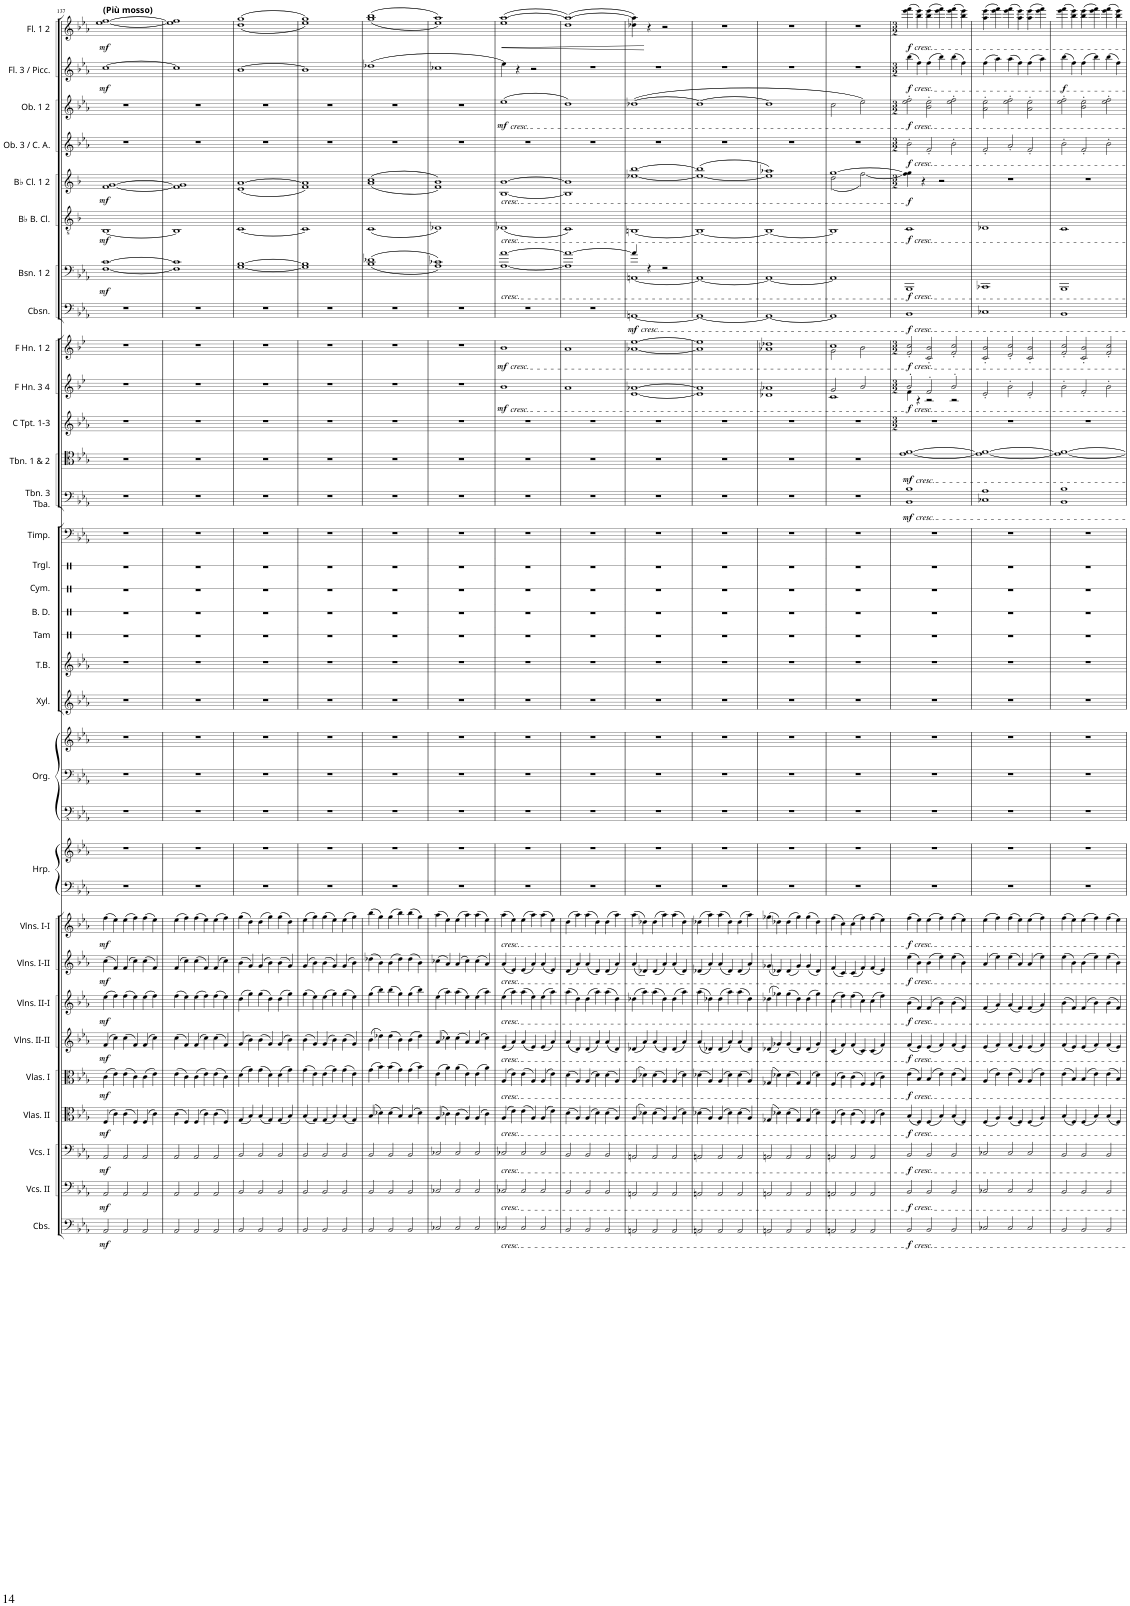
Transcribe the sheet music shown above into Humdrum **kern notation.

**kern	**dynam	**kern	**dynam	**kern	**dynam	**kern	**dynam	**kern	**dynam	**kern	**dynam	**kern	**dynam	**kern	**dynam	**kern	**dynam	**kern	**kern	**kern	**kern	**kern	**kern	**kern	**kern	**kern	**kern	**kern	**kern	**kern	**dynam	**kern	**dynam	**kern	**kern	**dynam	**kern	**dynam	**kern	**dynam	**kern	**dynam	**kern	**dynam	**kern	**dynam	**kern	**dynam	**kern	**dynam	**kern	**dynam	**kern	**dynam
*part31	*part31	*part30	*part30	*part29	*part29	*part28	*part28	*part27	*part27	*part26	*part26	*part25	*part25	*part24	*part24	*part23	*part23	*part22	*part22	*part21	*part21	*part21	*part20	*part19	*part18	*part17	*part16	*part15	*part14	*part13	*part13	*part12	*part12	*part11	*part10	*part10	*part9	*part9	*part8	*part8	*part7	*part7	*part6	*part6	*part5	*part5	*part4	*part4	*part3	*part3	*part2	*part2	*part1	*part1
*staff34	*staff34	*staff33	*staff33	*staff32	*staff32	*staff31	*staff31	*staff30	*staff30	*staff29	*staff29	*staff28	*staff28	*staff27	*staff27	*staff26	*staff26	*staff25	*staff24	*staff23	*staff22	*staff21	*staff20	*staff19	*staff18	*staff17	*staff16	*staff15	*staff14	*staff13	*staff13	*staff12	*staff12	*staff11	*staff10	*staff10	*staff9	*staff9	*staff8	*staff8	*staff7	*staff7	*staff6	*staff6	*staff5	*staff5	*staff4	*staff4	*staff3	*staff3	*staff2	*staff2	*staff1	*staff1
*I"Contrabasses	*	*I"Violoncellos (II)	*	*I"Violoncellos (I)	*	*I"Violas (II)	*	*I"Violas (I)	*	*I"2nd Violins (II)	*	*I"2nd Violins (I)	*	*I"1st Violins (II)	*	*I"1st Violins (1)	*	*I"Harp	*	*I"Organ	*	*	*I"Xylophone	*I"Tubular Bells	*I"Tam-Tam	*I"Bass Drum	*I"Cymbal	*I"Triangle	*I"Timpani	*I"Trombone 3 Tuba	*	*I"Trombone 1 &amp; 2	*	*I"C Trumpet 1-3	*I"Horn in F 3 &amp; 4	*	*I"Horn in F 1 &amp; 2	*	*I"Contrabassoon	*	*I"Bassoon 1 &amp; 2	*	*I"Bb Bass Clarinet	*	*I"Bb Clarinet 1 &amp; 2	*	*I"Oboe 3 / Cor Anglais	*	*I"Oboe 1 &amp; 2	*	*I"Flute 3 / Piccolo	*	*I"Flute 1 &amp; 2	*
*I'Cbs.	*	*I'Vcs. II	*	*I'Vcs. I	*	*I'Vlas. II	*	*I'Vlas. I	*	*	*	*	*	*	*	*	*	*I'Hrp.	*	*I'Org.	*	*	*I'Xyl.	*I'T.B.	*I'Tam	*I'B. D.	*I'Cym.	*I'Trgl.	*I'Timp.	*I'Tbn. 3 Tba.	*	*I'Tbn. 1 &amp; 2	*	*I'C Tpt. 1-3	*	*	*	*	*I'Cbsn.	*	*I'Bsn. 1 2	*	*I'Bb B. Cl.	*	*I'Bb Cl. 1 2	*	*I'Ob. 3 / C. A.	*	*I'Ob. 1 2	*	*I'Fl. 3 / Picc.	*	*I'Fl. 1 2	*
!!LO:PB:g=z
*clefF4	*	*clefF4	*	*clefF4	*	*clefC3	*	*clefC3	*	*clefG2	*	*clefG2	*	*clefG2	*	*clefG2	*	*clefF4	*clefG2	*clefFv4	*clefF4	*clefF4	*clefG2	*clefG2	*clefX	*clefX	*clefX	*clefX	*clefF4	*clefF4	*	*clefC4	*	*clefG2	*clefG2	*	*clefG2	*	*clefF4	*	*clefF4	*	*clefGv2	*	*clefG2	*	*clefG2	*	*clefG2	*	*clefG2	*	*clefG2	*
*Trd7c12	*	*	*	*	*	*	*	*	*	*	*	*	*	*	*	*	*	*	*	*	*	*	*Trd-7c-12	*	*	*	*	*	*	*	*	*	*	*	*Trd4c7	*	*Trd4c7	*	*Trd7c12	*	*	*	*Trd1c2	*	*Trd1c2	*	*	*	*	*	*	*	*	*
*k[b-e-a-]	*	*k[b-e-a-]	*	*k[b-e-a-]	*	*k[b-e-a-]	*	*k[b-e-a-]	*	*k[b-e-a-]	*	*k[b-e-a-]	*	*k[b-e-a-]	*	*k[b-e-a-]	*	*k[b-e-a-]	*k[b-e-a-]	*k[b-e-a-]	*k[b-e-a-]	*k[b-e-a-]	*k[b-e-a-]	*k[b-e-a-]	*k[]	*k[]	*k[]	*k[]	*k[b-e-a-]	*k[b-e-a-]	*	*k[b-e-a-]	*	*k[b-e-a-]	*k[b-e-]	*	*k[b-e-]	*	*k[b-e-a-]	*	*k[b-e-a-]	*	*k[b-]	*	*k[b-]	*	*k[b-e-a-]	*	*k[b-e-a-]	*	*k[b-e-a-]	*	*k[b-e-a-]	*
*M3/2	*	*M3/2	*	*M3/2	*	*M3/2	*	*M3/2	*	*M3/2	*	*M3/2	*	*M3/2	*	*M3/2	*	*M2/2	*M2/2	*M3/2	*M3/2	*M3/2	*M2/2	*M2/2	*M2/2	*M2/2	*M2/2	*M2/2	*M2/2	*M2/2	*	*M2/2	*	*M2/2	*M2/2	*	*M2/2	*	*M2/2	*	*M2/2	*	*M2/2	*	*M2/2	*	*M2/2	*	*M2/2	*	*M2/2	*	*M2/2	*
=137	=137	=137	=137	=137	=137	=137	=137	=137	=137	=137	=137	=137	=137	=137	=137	=137	=137	=137	=137	=137	=137	=137	=137	=137	=137	=137	=137	=137	=137	=137	=137	=137	=137	=137	=137	=137	=137	=137	=137	=137	=137	=137	=137	=137	=137	=137	=137	=137	=137	=137	=137	=137	=137	=137
!	!	!	!	!	!	!	!	!	!	!	!	!	!	!	!	!	!	!	!	!	!	!	!	!	!	!	!	!	!	!	!	!	!	!	!	!	!	!	!	!	!	!	!	!	!	!	!	!	!	!	!	!	!LO:TX:a:B:t=(Più mosso)	!
!	!LO:DY:b	!	!LO:DY:b	!	!LO:DY:b	!	!LO:DY:b	!	!LO:DY:b	!	!LO:DY:b	!	!LO:DY:b	!	!LO:DY:b	!	!LO:DY:b	!	!	!	!	!	!	!	!	!	!	!	!	!	!	!	!	!	!	!	!	!	!	!	!	!LO:DY:b	!	!LO:DY:b	!	!LO:DY:b	!	!	!	!	!	!LO:DY:b	!	!LO:DY:b
3AA-/	mf	3AA-/	mf	3AA-/	mf	(6F/	mf	(6c\	mf	(6f/	mf	(6ee-\	mf	(6cc\	mf	(6ff\	mf	1r	1r	1r	1r	1.r	1r	1r	1r	1r	1r	1r	1r	1r	.	1r	.	1r	1r	.	1r	.	1r	.	[1F [1c	mf	[1BB-	mf	[1f [1g	mf	1r	.	1r	.	[1cc	mf	[1ee- [1ff	mf
.	.	.	.	.	.	6c\)	.	6e-\)	.	6cc\)	.	6ff\)	.	6f/)	.	6ee-\)	.	.	.	.	.	.	.	.	.	.	.	.	.	.	.	.	.	.	.	.	.	.	.	.	.	.	.	.	.	.	.	.	.	.	.	.	.	.
3AA-/	.	3AA-/	.	3AA-/	.	(6c\	.	(6e-\	.	(6cc\	.	(6ff\	.	(6f/	.	(6ee-\	.	.	.	.	.	.	.	.	.	.	.	.	.	.	.	.	.	.	.	.	.	.	.	.	.	.	.	.	.	.	.	.	.	.	.	.	.	.
.	.	.	.	.	.	6F/)	.	6c\)	.	6f/)	.	6ee-\)	.	6cc\)	.	6ff\)	.	.	.	.	.	.	.	.	.	.	.	.	.	.	.	.	.	.	.	.	.	.	.	.	.	.	.	.	.	.	.	.	.	.	.	.	.	.
3AA-/	.	3AA-/	.	3AA-/	.	(6F/	.	(6c\	.	(6f/	.	(6ee-\	.	(6cc\	.	(6ff\	.	.	.	.	.	.	.	.	.	.	.	.	.	.	.	.	.	.	.	.	.	.	.	.	.	.	.	.	.	.	.	.	.	.	.	.	.	.
.	.	.	.	.	.	6c\)	.	6e-\)	.	6cc\)	.	6ff\)	.	6f/)	.	6ee-\)	.	.	.	.	.	.	.	.	.	.	.	.	.	.	.	.	.	.	.	.	.	.	.	.	.	.	.	.	.	.	.	.	.	.	.	.	.	.
2ryy	.	2ryy	.	2ryy	.	2ryy	.	2ryy	.	2ryy	.	2ryy	.	2ryy	.	2ryy	.	2ryy	2ryy	2ryy	2ryy	.	2ryy	2ryy	2ryy	2ryy	2ryy	2ryy	2ryy	2ryy	.	2ryy	.	2ryy	2ryy	.	2ryy	.	2ryy	.	2ryy	.	2ryy	.	2ryy	.	2ryy	.	2ryy	.	2ryy	.	2ryy	.
=138	=138	=138	=138	=138	=138	=138	=138	=138	=138	=138	=138	=138	=138	=138	=138	=138	=138	=138	=138	=138	=138	=138	=138	=138	=138	=138	=138	=138	=138	=138	=138	=138	=138	=138	=138	=138	=138	=138	=138	=138	=138	=138	=138	=138	=138	=138	=138	=138	=138	=138	=138	=138	=138	=138
3AA-/	.	3AA-/	.	3AA-/	.	(6c\	.	(6e-\	.	(6cc\	.	(6ff\	.	(6f/	.	(6ee-\	.	1r	1r	1r	1r	1.r	1r	1r	1r	1r	1r	1r	1r	1r	.	1r	.	1r	1r	.	1r	.	1r	.	1F] 1c]	.	1BB-]	.	1f] 1g]	.	1r	.	1r	.	1cc]	.	1ee-] 1ff]	.
.	.	.	.	.	.	6F/)	.	6c\)	.	6f/)	.	6ee-\)	.	6cc\)	.	6ff\)	.	.	.	.	.	.	.	.	.	.	.	.	.	.	.	.	.	.	.	.	.	.	.	.	.	.	.	.	.	.	.	.	.	.	.	.	.	.
3AA-/	.	3AA-/	.	3AA-/	.	(6F/	.	(6c\	.	(6f/	.	(6ee-\	.	(6cc\	.	(6ff\	.	.	.	.	.	.	.	.	.	.	.	.	.	.	.	.	.	.	.	.	.	.	.	.	.	.	.	.	.	.	.	.	.	.	.	.	.	.
.	.	.	.	.	.	6c\)	.	6e-\)	.	6cc\)	.	6ff\)	.	6f/)	.	6ee-\)	.	.	.	.	.	.	.	.	.	.	.	.	.	.	.	.	.	.	.	.	.	.	.	.	.	.	.	.	.	.	.	.	.	.	.	.	.	.
3AA-/	.	3AA-/	.	3AA-/	.	(6c\	.	(6e-\	.	(6cc\	.	(6ff\	.	(6f/	.	(6ee-\	.	.	.	.	.	.	.	.	.	.	.	.	.	.	.	.	.	.	.	.	.	.	.	.	.	.	.	.	.	.	.	.	.	.	.	.	.	.
.	.	.	.	.	.	6F/)	.	6c\)	.	6f/)	.	6ee-\)	.	6cc\)	.	6ff\)	.	.	.	.	.	.	.	.	.	.	.	.	.	.	.	.	.	.	.	.	.	.	.	.	.	.	.	.	.	.	.	.	.	.	.	.	.	.
2ryy	.	2ryy	.	2ryy	.	2ryy	.	2ryy	.	2ryy	.	2ryy	.	2ryy	.	2ryy	.	2ryy	2ryy	2ryy	2ryy	.	2ryy	2ryy	2ryy	2ryy	2ryy	2ryy	2ryy	2ryy	.	2ryy	.	2ryy	2ryy	.	2ryy	.	2ryy	.	2ryy	.	2ryy	.	2ryy	.	2ryy	.	2ryy	.	2ryy	.	2ryy	.
=139	=139	=139	=139	=139	=139	=139	=139	=139	=139	=139	=139	=139	=139	=139	=139	=139	=139	=139	=139	=139	=139	=139	=139	=139	=139	=139	=139	=139	=139	=139	=139	=139	=139	=139	=139	=139	=139	=139	=139	=139	=139	=139	=139	=139	=139	=139	=139	=139	=139	=139	=139	=139	=139	=139
3BB-/	.	3BB-/	.	3BB-/	.	(6G/	.	(6d\	.	(6g/	.	(6dd\	.	(6b-\	.	(6gg\	.	1r	1r	1r	1r	1.r	1r	1r	1r	1r	1r	1r	1r	1r	.	1r	.	1r	1r	.	1r	.	1r	.	[1G [1B-	.	[1C	.	(<1e [1a	.	1r	.	1r	.	[1b-	.	(<(1dd 1gg	.
.	.	.	.	.	.	6B-/)	.	6g\)	.	6b-\)	.	6gg\)	.	6g/)	.	6dd\)	.	.	.	.	.	.	.	.	.	.	.	.	.	.	.	.	.	.	.	.	.	.	.	.	.	.	.	.	.	.	.	.	.	.	.	.	.	.
3BB-/	.	3BB-/	.	3BB-/	.	(6B-/	.	(6g\	.	(6b-\	.	(6gg\	.	(6g/	.	(6dd\	.	.	.	.	.	.	.	.	.	.	.	.	.	.	.	.	.	.	.	.	.	.	.	.	.	.	.	.	.	.	.	.	.	.	.	.	.	.
.	.	.	.	.	.	6G/)	.	6d\)	.	6g/)	.	6dd\)	.	6b-\)	.	6gg\)	.	.	.	.	.	.	.	.	.	.	.	.	.	.	.	.	.	.	.	.	.	.	.	.	.	.	.	.	.	.	.	.	.	.	.	.	.	.
3BB-/	.	3BB-/	.	3BB-/	.	(6G/	.	(6d\	.	(6g/	.	(6dd\	.	(6b-\	.	(6gg\	.	.	.	.	.	.	.	.	.	.	.	.	.	.	.	.	.	.	.	.	.	.	.	.	.	.	.	.	.	.	.	.	.	.	.	.	.	.
.	.	.	.	.	.	6B-/)	.	6g\)	.	6b-\)	.	6gg\)	.	6g/)	.	6dd\)	.	.	.	.	.	.	.	.	.	.	.	.	.	.	.	.	.	.	.	.	.	.	.	.	.	.	.	.	.	.	.	.	.	.	.	.	.	.
2ryy	.	2ryy	.	2ryy	.	2ryy	.	2ryy	.	2ryy	.	2ryy	.	2ryy	.	2ryy	.	2ryy	2ryy	2ryy	2ryy	.	2ryy	2ryy	2ryy	2ryy	2ryy	2ryy	2ryy	2ryy	.	2ryy	.	2ryy	2ryy	.	2ryy	.	2ryy	.	2ryy	.	2ryy	.	2ryy	.	2ryy	.	2ryy	.	2ryy	.	2ryy	.
=140	=140	=140	=140	=140	=140	=140	=140	=140	=140	=140	=140	=140	=140	=140	=140	=140	=140	=140	=140	=140	=140	=140	=140	=140	=140	=140	=140	=140	=140	=140	=140	=140	=140	=140	=140	=140	=140	=140	=140	=140	=140	=140	=140	=140	=140	=140	=140	=140	=140	=140	=140	=140	=140	=140
3BB-/	.	3BB-/	.	3BB-/	.	(6B-/	.	(6g\	.	(6b-\	.	(6gg\	.	(6g/	.	(6ee-\	.	1r	1r	1r	1r	1.r	1r	1r	1r	1r	1r	1r	1r	1r	.	1r	.	1r	1r	.	1r	.	1r	.	1G] 1B-]	.	1C]	.	1f 1a])	.	1r	.	1r	.	1b-]	.	1ee- 1gg))	.
.	.	.	.	.	.	6G/)	.	6e-\)	.	6g/)	.	6ee-\)	.	6b-\)	.	6gg\)	.	.	.	.	.	.	.	.	.	.	.	.	.	.	.	.	.	.	.	.	.	.	.	.	.	.	.	.	.	.	.	.	.	.	.	.	.	.
3BB-/	.	3BB-/	.	3BB-/	.	(6G/	.	(6e-\	.	(6g/	.	(6ee-\	.	(6b-\	.	(6gg\	.	.	.	.	.	.	.	.	.	.	.	.	.	.	.	.	.	.	.	.	.	.	.	.	.	.	.	.	.	.	.	.	.	.	.	.	.	.
.	.	.	.	.	.	6B-/)	.	6g\)	.	6b-\)	.	6gg\)	.	6g/)	.	6ee-\)	.	.	.	.	.	.	.	.	.	.	.	.	.	.	.	.	.	.	.	.	.	.	.	.	.	.	.	.	.	.	.	.	.	.	.	.	.	.
3BB-/	.	3BB-/	.	3BB-/	.	(6B-/	.	(6g\	.	(6b-\	.	(6gg\	.	(6g/	.	(6ee-\	.	.	.	.	.	.	.	.	.	.	.	.	.	.	.	.	.	.	.	.	.	.	.	.	.	.	.	.	.	.	.	.	.	.	.	.	.	.
.	.	.	.	.	.	6G/)	.	6e-\)	.	6g/)	.	6ee-\)	.	6b-\)	.	6gg\)	.	.	.	.	.	.	.	.	.	.	.	.	.	.	.	.	.	.	.	.	.	.	.	.	.	.	.	.	.	.	.	.	.	.	.	.	.	.
2ryy	.	2ryy	.	2ryy	.	2ryy	.	2ryy	.	2ryy	.	2ryy	.	2ryy	.	2ryy	.	2ryy	2ryy	2ryy	2ryy	.	2ryy	2ryy	2ryy	2ryy	2ryy	2ryy	2ryy	2ryy	.	2ryy	.	2ryy	2ryy	.	2ryy	.	2ryy	.	2ryy	.	2ryy	.	2ryy	.	2ryy	.	2ryy	.	2ryy	.	2ryy	.
=141	=141	=141	=141	=141	=141	=141	=141	=141	=141	=141	=141	=141	=141	=141	=141	=141	=141	=141	=141	=141	=141	=141	=141	=141	=141	=141	=141	=141	=141	=141	=141	=141	=141	=141	=141	=141	=141	=141	=141	=141	=141	=141	=141	=141	=141	=141	=141	=141	=141	=141	=141	=141	=141	=141
3BB-/	.	3BB-/	.	3BB-/	.	(6B-/	.	(6g\	.	(6b-\	.	(6gg\	.	(6dd-X\	.	(6bb-\	.	1r	1r	1r	1r	1.r	1r	1r	1r	1r	1r	1r	1r	1r	.	1r	.	1r	1r	.	1r	.	1r	.	(<(1B- 1d-X	.	(1C	.	(<(>1a 1cc	.	1r	.	1r	.	(1dd-X	.	(<(1gg 1bb-	.
.	.	.	.	.	.	6d-X\)	.	6b-\)	.	6dd-X\)	.	6bb-\)	.	6b-\)	.	6gg\)	.	.	.	.	.	.	.	.	.	.	.	.	.	.	.	.	.	.	.	.	.	.	.	.	.	.	.	.	.	.	.	.	.	.	.	.	.	.
3BB-/	.	3BB-/	.	3BB-/	.	(6d-\	.	(6b-\	.	(6dd-\	.	(6bb-\	.	(6b-\	.	(6gg\	.	.	.	.	.	.	.	.	.	.	.	.	.	.	.	.	.	.	.	.	.	.	.	.	.	.	.	.	.	.	.	.	.	.	.	.	.	.
.	.	.	.	.	.	6B-/)	.	6g\)	.	6b-\)	.	6gg\)	.	6dd-\)	.	6bb-\)	.	.	.	.	.	.	.	.	.	.	.	.	.	.	.	.	.	.	.	.	.	.	.	.	.	.	.	.	.	.	.	.	.	.	.	.	.	.
3BB-/	.	3BB-/	.	3BB-/	.	(6B-/	.	(6g\	.	(6b-\	.	(6gg\	.	(6dd-\	.	(6bb-\	.	.	.	.	.	.	.	.	.	.	.	.	.	.	.	.	.	.	.	.	.	.	.	.	.	.	.	.	.	.	.	.	.	.	.	.	.	.
.	.	.	.	.	.	6d-\)	.	6b-\)	.	6dd-\)	.	6bb-\)	.	6b-\)	.	6gg\)	.	.	.	.	.	.	.	.	.	.	.	.	.	.	.	.	.	.	.	.	.	.	.	.	.	.	.	.	.	.	.	.	.	.	.	.	.	.
2ryy	.	2ryy	.	2ryy	.	2ryy	.	2ryy	.	2ryy	.	2ryy	.	2ryy	.	2ryy	.	2ryy	2ryy	2ryy	2ryy	.	2ryy	2ryy	2ryy	2ryy	2ryy	2ryy	2ryy	2ryy	.	2ryy	.	2ryy	2ryy	.	2ryy	.	2ryy	.	2ryy	.	2ryy	.	2ryy	.	2ryy	.	2ryy	.	2ryy	.	2ryy	.
=142	=142	=142	=142	=142	=142	=142	=142	=142	=142	=142	=142	=142	=142	=142	=142	=142	=142	=142	=142	=142	=142	=142	=142	=142	=142	=142	=142	=142	=142	=142	=142	=142	=142	=142	=142	=142	=142	=142	=142	=142	=142	=142	=142	=142	=142	=142	=142	=142	=142	=142	=142	=142	=142	=142
3C-X/	.	3C-X/	.	3C-X/	.	(6A-/	.	(6e-\	.	(6a-/	.	(6ee-\	.	(6cc-X\	.	(6aa-\	.	1r	1r	1r	1r	1.r	1r	1r	1r	1r	1r	1r	1r	1r	.	1r	.	1r	1r	.	1r	.	1r	.	1A- 1c-X))	.	1D-X)	.	1f 1b-))	.	1r	.	1r	.	1cc-X	.	1ee- 1aa-))	.
.	.	.	.	.	.	6c-X\)	.	6a-\)	.	6cc-X\)	.	6aa-\)	.	6a-/)	.	6ee-\)	.	.	.	.	.	.	.	.	.	.	.	.	.	.	.	.	.	.	.	.	.	.	.	.	.	.	.	.	.	.	.	.	.	.	.	.	.	.
3C-/	.	3C-/	.	3C-/	.	(6c-\	.	(6a-\	.	(6cc-\	.	(6aa-\	.	(6a-/	.	(6ee-\	.	.	.	.	.	.	.	.	.	.	.	.	.	.	.	.	.	.	.	.	.	.	.	.	.	.	.	.	.	.	.	.	.	.	.	.	.	.
.	.	.	.	.	.	6A-/)	.	6e-\)	.	6a-/)	.	6ee-\)	.	6cc-\)	.	6aa-\)	.	.	.	.	.	.	.	.	.	.	.	.	.	.	.	.	.	.	.	.	.	.	.	.	.	.	.	.	.	.	.	.	.	.	.	.	.	.
3C-/	.	3C-/	.	3C-/	.	(6A-/	.	(6e-\	.	(6a-/	.	(6ee-\	.	(6cc-\	.	(6aa-\	.	.	.	.	.	.	.	.	.	.	.	.	.	.	.	.	.	.	.	.	.	.	.	.	.	.	.	.	.	.	.	.	.	.	.	.	.	.
.	.	.	.	.	.	6c-\)	.	6a-\)	.	6cc-\)	.	6aa-\)	.	6a-/)	.	6ee-\)	.	.	.	.	.	.	.	.	.	.	.	.	.	.	.	.	.	.	.	.	.	.	.	.	.	.	.	.	.	.	.	.	.	.	.	.	.	.
2ryy	.	2ryy	.	2ryy	.	2ryy	.	2ryy	.	2ryy	.	2ryy	.	2ryy	.	2ryy	.	2ryy	2ryy	2ryy	2ryy	.	2ryy	2ryy	2ryy	2ryy	2ryy	2ryy	2ryy	2ryy	.	2ryy	.	2ryy	2ryy	.	2ryy	.	2ryy	.	2ryy	.	2ryy	.	2ryy	.	2ryy	.	2ryy	.	2ryy	.	2ryy	.
=143	=143	=143	=143	=143	=143	=143	=143	=143	=143	=143	=143	=143	=143	=143	=143	=143	=143	=143	=143	=143	=143	=143	=143	=143	=143	=143	=143	=143	=143	=143	=143	=143	=143	=143	=143	=143	=143	=143	=143	=143	=143	=143	=143	=143	=143	=143	=143	=143	=143	=143	=143	=143	=143	=143
!	!	!	!	!	!	!	!	!	!	!	!	!	!	!	!	!	!	!	!	!	!	!	!	!	!	!	!	!	!	!	!	!	!	!	!	!	!	!	!	!	!	!	!	!	!	!	!	!	!LO:TX:b:i:t=cresc.	!	!	!	!	!
!	!	!	!	!	!	!	!	!	!	!	!	!	!	!	!	!	!	!	!	!	!	!	!	!	!	!	!	!	!	!	!	!	!	!	!	!	!	!	!	!	!	!	!	!	!LO:TX:b:i:t=cresc.	!	!	!	!	!	!	!	!	!
!	!	!	!	!	!	!	!	!	!	!	!	!	!	!	!	!	!	!	!	!	!	!	!	!	!	!	!	!	!	!	!	!	!	!	!	!	!	!	!	!	!	!	!LO:TX:b:i:t=cresc.	!	!	!	!	!	!	!	!	!	!	!
!	!	!	!	!	!	!	!	!	!	!	!	!	!	!	!	!	!	!	!	!	!	!	!	!	!	!	!	!	!	!	!	!	!	!	!	!	!	!	!	!	!LO:TX:b:i:t=cresc.	!	!	!	!	!	!	!	!	!	!	!	!	!
!	!	!	!	!	!	!	!	!	!	!	!	!	!	!	!	!	!	!	!	!	!	!	!	!	!	!	!	!	!	!	!	!	!	!	!	!	!LO:TX:b:i:t=cresc.	!	!	!	!	!	!	!	!	!	!	!	!	!	!	!	!	!
!	!	!	!	!	!	!	!	!	!	!	!	!	!	!	!	!	!	!	!	!	!	!	!	!	!	!	!	!	!	!	!	!	!	!	!LO:TX:b:i:t=cresc.	!	!	!	!	!	!	!	!	!	!	!	!	!	!	!	!	!	!	!
!	!	!	!	!	!	!	!	!	!	!	!	!	!	!	!	!LO:TX:b:i:t=cresc.	!	!	!	!	!	!	!	!	!	!	!	!	!	!	!	!	!	!	!	!	!	!	!	!	!	!	!	!	!	!	!	!	!	!	!	!	!	!
!	!	!	!	!	!	!	!	!	!	!	!	!	!	!LO:TX:b:i:t=cresc.	!	!	!	!	!	!	!	!	!	!	!	!	!	!	!	!	!	!	!	!	!	!	!	!	!	!	!	!	!	!	!	!	!	!	!	!	!	!	!	!
!	!	!	!	!	!	!	!	!	!	!	!	!LO:TX:b:i:t=cresc.	!	!	!	!	!	!	!	!	!	!	!	!	!	!	!	!	!	!	!	!	!	!	!	!	!	!	!	!	!	!	!	!	!	!	!	!	!	!	!	!	!	!
!	!	!	!	!	!	!	!	!	!	!LO:TX:b:i:t=cresc.	!	!	!	!	!	!	!	!	!	!	!	!	!	!	!	!	!	!	!	!	!	!	!	!	!	!	!	!	!	!	!	!	!	!	!	!	!	!	!	!	!	!	!	!
!	!	!	!	!	!	!	!	!LO:TX:b:i:t=cresc.	!	!	!	!	!	!	!	!	!	!	!	!	!	!	!	!	!	!	!	!	!	!	!	!	!	!	!	!	!	!	!	!	!	!	!	!	!	!	!	!	!	!	!	!	!	!
!	!	!	!	!	!	!LO:TX:b:i:t=cresc.	!	!	!	!	!	!	!	!	!	!	!	!	!	!	!	!	!	!	!	!	!	!	!	!	!	!	!	!	!	!	!	!	!	!	!	!	!	!	!	!	!	!	!	!	!	!	!	!
!	!	!	!	!LO:TX:b:i:t=cresc.	!	!	!	!	!	!	!	!	!	!	!	!	!	!	!	!	!	!	!	!	!	!	!	!	!	!	!	!	!	!	!	!	!	!	!	!	!	!	!	!	!	!	!	!	!	!	!	!	!	!
!	!	!LO:TX:b:i:t=cresc.	!	!	!	!	!	!	!	!	!	!	!	!	!	!	!	!	!	!	!	!	!	!	!	!	!	!	!	!	!	!	!	!	!	!	!	!	!	!	!	!	!	!	!	!	!	!	!	!	!	!	!	!
!LO:TX:b:i:t=cresc.	!	!	!	!	!	!	!	!	!	!	!	!	!	!	!	!	!	!	!	!	!	!	!	!	!	!	!	!	!	!	!	!	!	!	!	!	!	!	!	!	!	!	!	!	!	!	!	!	!	!	!	!	!	!
!	!	!	!	!	!	!	!	!	!	!	!	!	!	!	!	!	!	!	!	!	!	!	!	!	!	!	!	!	!	!	!	!	!	!	!	!LO:DY:b	!	!LO:DY:b	!	!	!	!	!	!	!	!	!	!	!	!LO:DY:b	!	!	!	!LO:HP:b
3C-X/	.	3C-X/	.	3C-X/	.	(6A-/	.	(6A-/	.	(6e-/	.	(6ee-\	.	(6a-/	.	(6aa-\	.	1r	1r	1r	1r	1.r	1r	1r	1r	1r	1r	1r	1r	1r	.	1r	.	1r	1b-	mf	1b-	mf	1r	.	[1A- [1a-	.	(1D-X	.	[1B- [1b-	.	1r	.	(1ee-	mf	4ee-\)	.	(1ee- [1aa-	<
.	.	.	.	.	.	6e-\)	.	6e-\)	.	6a-/)	.	6aa-\)	.	6e-/)	.	6ee-\)	.	.	.	.	.	.	.	.	.	.	.	.	.	.	.	.	.	.	.	.	.	.	.	.	.	.	.	.	.	.	.	.	.	.	.	.	.	.
.	.	.	.	.	.	.	.	.	.	.	.	.	.	.	.	.	.	.	.	.	.	.	.	.	.	.	.	.	.	.	.	.	.	.	.	.	.	.	.	.	.	.	.	.	.	.	.	.	.	.	4r	.	.	.
3C-/	.	3C-/	.	3C-/	.	(6e-\	.	(6e-\	.	(6a-/	.	(6aa-\	.	(6e-/	.	(6ee-\	.	.	.	.	.	.	.	.	.	.	.	.	.	.	.	.	.	.	.	.	.	.	.	.	.	.	.	.	.	.	.	.	.	.	.	.	.	.
.	.	.	.	.	.	6A-/)	.	6A-/)	.	6e-/)	.	6ee-\)	.	6a-/)	.	6aa-\)	.	.	.	.	.	.	.	.	.	.	.	.	.	.	.	.	.	.	.	.	.	.	.	.	.	.	.	.	.	.	.	.	.	.	2r	.	.	.
3C-/	.	3C-/	.	3C-/	.	(6A-/	.	(6A-/	.	(6e-/	.	(6ee-\	.	(6a-/	.	(6aa-\	.	.	.	.	.	.	.	.	.	.	.	.	.	.	.	.	.	.	.	.	.	.	.	.	.	.	.	.	.	.	.	.	.	.	.	.	.	.
.	.	.	.	.	.	6e-\)	.	6e-\)	.	6a-/)	.	6aa-\)	.	6e-/)	.	6ee-\)	.	.	.	.	.	.	.	.	.	.	.	.	.	.	.	.	.	.	.	.	.	.	.	.	.	.	.	.	.	.	.	.	.	.	.	.	.	.
2ryy	.	2ryy	.	2ryy	.	2ryy	.	2ryy	.	2ryy	.	2ryy	.	2ryy	.	2ryy	.	2ryy	2ryy	2ryy	2ryy	.	2ryy	2ryy	2ryy	2ryy	2ryy	2ryy	2ryy	2ryy	.	2ryy	.	2ryy	2ryy	.	2ryy	.	2ryy	.	2ryy	.	2ryy	.	2ryy	.	2ryy	.	2ryy	.	2ryy	.	2ryy	.
=144	=144	=144	=144	=144	=144	=144	=144	=144	=144	=144	=144	=144	=144	=144	=144	=144	=144	=144	=144	=144	=144	=144	=144	=144	=144	=144	=144	=144	=144	=144	=144	=144	=144	=144	=144	=144	=144	=144	=144	=144	=144	=144	=144	=144	=144	=144	=144	=144	=144	=144	=144	=144	=144	=144
3BB-/	.	3BB-/	.	3BB-/	.	(6d\	.	(6d\	.	(6a-/	.	(6aa-\	.	(6d/	.	(6dd\	.	1r	1r	1r	1r	1.r	1r	1r	1r	1r	1r	1r	1r	1r	.	1r	.	1r	1a	.	1a	.	1r	.	1A-] 1a-_	.	1C)	.	1B-] 1b-]	.	1r	.	1dd)	.	1r	.	(1dd 1aa-_)	.
.	.	.	.	.	.	6A-/)	.	6A-/)	.	6d/)	.	6dd\)	.	6a-/)	.	6aa-\)	.	.	.	.	.	.	.	.	.	.	.	.	.	.	.	.	.	.	.	.	.	.	.	.	.	.	.	.	.	.	.	.	.	.	.	.	.	.
3BB-/	.	3BB-/	.	3BB-/	.	(6A-/	.	(6A-/	.	(6d/	.	(6dd\	.	(6a-/	.	(6aa-\	.	.	.	.	.	.	.	.	.	.	.	.	.	.	.	.	.	.	.	.	.	.	.	.	.	.	.	.	.	.	.	.	.	.	.	.	.	.
.	.	.	.	.	.	6d\)	.	6d\)	.	6a-/)	.	6aa-\)	.	6d/)	.	6dd\)	.	.	.	.	.	.	.	.	.	.	.	.	.	.	.	.	.	.	.	.	.	.	.	.	.	.	.	.	.	.	.	.	.	.	.	.	.	.
3BB-/	.	3BB-/	.	3BB-/	.	(6d\	.	(6d\	.	(6a-/	.	(6aa-\	.	(6d/	.	(6dd\	.	.	.	.	.	.	.	.	.	.	.	.	.	.	.	.	.	.	.	.	.	.	.	.	.	.	.	.	.	.	.	.	.	.	.	.	.	.
.	.	.	.	.	.	6A-/)	.	6A-/)	.	6d/)	.	6dd\)	.	6a-/)	.	6aa-\)	.	.	.	.	.	.	.	.	.	.	.	.	.	.	.	.	.	.	.	.	.	.	.	.	.	.	.	.	.	.	.	.	.	.	.	.	.	.
2ryy	.	2ryy	.	2ryy	.	2ryy	.	2ryy	.	2ryy	.	2ryy	.	2ryy	.	2ryy	.	2ryy	2ryy	2ryy	2ryy	.	2ryy	2ryy	2ryy	2ryy	2ryy	2ryy	2ryy	2ryy	.	2ryy	.	2ryy	2ryy	.	2ryy	.	2ryy	.	2ryy	.	2ryy	.	2ryy	.	2ryy	.	2ryy	.	2ryy	.	2ryy	.
=145	=145	=145	=145	=145	=145	=145	=145	=145	=145	=145	=145	=145	=145	=145	=145	=145	=145	=145	=145	=145	=145	=145	=145	=145	=145	=145	=145	=145	=145	=145	=145	=145	=145	=145	=145	=145	=145	=145	=145	=145	=145	=145	=145	=145	=145	=145	=145	=145	=145	=145	=145	=145	=145	=145
*	*	*	*	*	*	*	*	*	*	*	*	*	*	*	*	*	*	*	*	*	*	*	*	*	*	*	*	*	*	*	*	*	*	*	*	*	*	*	*	*	*^	*	*	*	*	*	*	*	*	*	*	*	*	*
!	!	!	!	!	!	!	!	!	!	!	!	!	!	!	!	!	!	!	!	!	!	!	!	!	!	!	!	!	!	!	!	!	!	!	!	!	!	!	!LO:TX:b:i:t=cresc.	!	!	!	!	!	!	!	!	!	!	!	!	!	!	!	!
!	!	!	!	!	!	!	!	!	!	!	!	!	!	!	!	!	!	!	!	!	!	!	!	!	!	!	!	!	!	!	!	!	!	!	!	!	!	!	!	!LO:DY:b	!	!	!	!	!	!	!	!	!	!	!	!	!	!	!
3AAn/	.	3AAn/	.	3AAn/	.	(6A-/	.	(6A-/	.	(6d-X/	.	(6dd-X\	.	(6a-/	.	(6aa-\	.	1r	1r	1r	1r	1.r	1r	1r	1r	1r	1r	1r	1r	1r	.	1r	.	1r	[1e- [1a-X	.	[1a-X [1ee-	.	[1AAn	mf	4a-/]	[1AAn	.	[1BBn	.	[1ee-X [1bb-	.	1r	.	([1dd-X	.	1r	.	4dd-X\ 4aa-\])	.
.	.	.	.	.	.	6d-X\)	.	6d-X\)	.	6a-/)	.	6aa-\)	.	6d-X/)	.	6dd-X\)	.	.	.	.	.	.	.	.	.	.	.	.	.	.	.	.	.	.	.	.	.	.	.	.	.	.	.	.	.	.	.	.	.	.	.	.	.	.	.
.	.	.	.	.	.	.	.	.	.	.	.	.	.	.	.	.	.	.	.	.	.	.	.	.	.	.	.	.	.	.	.	.	.	.	.	.	.	.	.	.	4r	.	.	.	.	.	.	.	.	.	.	.	.	4r	[
3AA/	.	3AA/	.	3AA/	.	(6d-\	.	(6d-\	.	(6a-/	.	(6aa-\	.	(6d-/	.	(6dd-\	.	.	.	.	.	.	.	.	.	.	.	.	.	.	.	.	.	.	.	.	.	.	.	.	.	.	.	.	.	.	.	.	.	.	.	.	.	.	.
.	.	.	.	.	.	6A-/)	.	6A-/)	.	6d-/)	.	6dd-\)	.	6a-/)	.	6aa-\)	.	.	.	.	.	.	.	.	.	.	.	.	.	.	.	.	.	.	.	.	.	.	.	.	2r	.	.	.	.	.	.	.	.	.	.	.	.	2r	.
3AA/	.	3AA/	.	3AA/	.	(6A-/	.	(6A-/	.	(6d-/	.	(6dd-\	.	(6a-/	.	(6aa-\	.	.	.	.	.	.	.	.	.	.	.	.	.	.	.	.	.	.	.	.	.	.	.	.	.	.	.	.	.	.	.	.	.	.	.	.	.	.	.
.	.	.	.	.	.	6d-\)	.	6d-\)	.	6a-/)	.	6aa-\)	.	6d-/)	.	6dd-\)	.	.	.	.	.	.	.	.	.	.	.	.	.	.	.	.	.	.	.	.	.	.	.	.	.	.	.	.	.	.	.	.	.	.	.	.	.	.	.
2ryy	.	2ryy	.	2ryy	.	2ryy	.	2ryy	.	2ryy	.	2ryy	.	2ryy	.	2ryy	.	2ryy	2ryy	2ryy	2ryy	.	2ryy	2ryy	2ryy	2ryy	2ryy	2ryy	2ryy	2ryy	.	2ryy	.	2ryy	2ryy	.	2ryy	.	2ryy	.	2ryy	2ryy	.	2ryy	.	2ryy	.	2ryy	.	2ryy	.	2ryy	.	2ryy	.
*	*	*	*	*	*	*	*	*	*	*	*	*	*	*	*	*	*	*	*	*	*	*	*	*	*	*	*	*	*	*	*	*	*	*	*	*	*	*	*	*	*v	*v	*	*	*	*	*	*	*	*	*	*	*	*	*
=146	=146	=146	=146	=146	=146	=146	=146	=146	=146	=146	=146	=146	=146	=146	=146	=146	=146	=146	=146	=146	=146	=146	=146	=146	=146	=146	=146	=146	=146	=146	=146	=146	=146	=146	=146	=146	=146	=146	=146	=146	=146	=146	=146	=146	=146	=146	=146	=146	=146	=146	=146	=146	=146	=146
3AAn/	.	3AAn/	.	3AAn/	.	(6d-X\	.	(6d-X\	.	(6a-/	.	(6aa-\	.	(6d-X/	.	(6dd-X\	.	1r	1r	1r	1r	1.r	1r	1r	1r	1r	1r	1r	1r	1r	.	1r	.	1r	1e-] 1a-]	.	1a-] 1ee-]	.	1AA_	.	1AA_	.	1BB_	.	(>1ee-_ 1bb-]	.	1r	.	1dd-_	.	1r	.	1r	.
.	.	.	.	.	.	6A-/)	.	6A-/)	.	6d-X/)	.	6dd-X\)	.	6a-/)	.	6aa-\)	.	.	.	.	.	.	.	.	.	.	.	.	.	.	.	.	.	.	.	.	.	.	.	.	.	.	.	.	.	.	.	.	.	.	.	.	.	.
3AA/	.	3AA/	.	3AA/	.	(6A-/	.	(6A-/	.	(6d-/	.	(6dd-\	.	(6a-/	.	(6aa-\	.	.	.	.	.	.	.	.	.	.	.	.	.	.	.	.	.	.	.	.	.	.	.	.	.	.	.	.	.	.	.	.	.	.	.	.	.	.
.	.	.	.	.	.	6d-\)	.	6d-\)	.	6a-/)	.	6aa-\)	.	6d-/)	.	6dd-\)	.	.	.	.	.	.	.	.	.	.	.	.	.	.	.	.	.	.	.	.	.	.	.	.	.	.	.	.	.	.	.	.	.	.	.	.	.	.
3AA/	.	3AA/	.	3AA/	.	(6d-\	.	(6d-\	.	(6a-/	.	(6aa-\	.	(6d-/	.	(6dd-\	.	.	.	.	.	.	.	.	.	.	.	.	.	.	.	.	.	.	.	.	.	.	.	.	.	.	.	.	.	.	.	.	.	.	.	.	.	.
.	.	.	.	.	.	6A-/)	.	6A-/)	.	6d-/)	.	6dd-\)	.	6a-/)	.	6aa-\)	.	.	.	.	.	.	.	.	.	.	.	.	.	.	.	.	.	.	.	.	.	.	.	.	.	.	.	.	.	.	.	.	.	.	.	.	.	.
2ryy	.	2ryy	.	2ryy	.	2ryy	.	2ryy	.	2ryy	.	2ryy	.	2ryy	.	2ryy	.	2ryy	2ryy	2ryy	2ryy	.	2ryy	2ryy	2ryy	2ryy	2ryy	2ryy	2ryy	2ryy	.	2ryy	.	2ryy	2ryy	.	2ryy	.	2ryy	.	2ryy	.	2ryy	.	2ryy	.	2ryy	.	2ryy	.	2ryy	.	2ryy	.
=147	=147	=147	=147	=147	=147	=147	=147	=147	=147	=147	=147	=147	=147	=147	=147	=147	=147	=147	=147	=147	=147	=147	=147	=147	=147	=147	=147	=147	=147	=147	=147	=147	=147	=147	=147	=147	=147	=147	=147	=147	=147	=147	=147	=147	=147	=147	=147	=147	=147	=147	=147	=147	=147	=147
3AAn/	.	3AAn/	.	3AAn/	.	(6G-X/	.	(6G-X/	.	(6d-X/	.	(6dd-X\	.	(6g-X/	.	(6gg-X\	.	1r	1r	1r	1r	1.r	1r	1r	1r	1r	1r	1r	1r	1r	.	1r	.	1r	1d-X 1a-X	.	1a-X 1dd-X	.	1AA_	.	1AA_	.	1BB_	.	1ee-] 1aa-X)	.	1r	.	1dd-]	.	1r	.	1r	.
.	.	.	.	.	.	6d-X\)	.	6d-X\)	.	6g-X/)	.	6gg-X\)	.	6d-X/)	.	6dd-X\)	.	.	.	.	.	.	.	.	.	.	.	.	.	.	.	.	.	.	.	.	.	.	.	.	.	.	.	.	.	.	.	.	.	.	.	.	.	.
3AA/	.	3AA/	.	3AA/	.	(6d-\	.	(6d-\	.	(6g-/	.	(6gg-\	.	(6d-/	.	(6dd-\	.	.	.	.	.	.	.	.	.	.	.	.	.	.	.	.	.	.	.	.	.	.	.	.	.	.	.	.	.	.	.	.	.	.	.	.	.	.
.	.	.	.	.	.	6G-/)	.	6G-/)	.	6d-/)	.	6dd-\)	.	6g-/)	.	6gg-\)	.	.	.	.	.	.	.	.	.	.	.	.	.	.	.	.	.	.	.	.	.	.	.	.	.	.	.	.	.	.	.	.	.	.	.	.	.	.
3AA/	.	3AA/	.	3AA/	.	(6G-/	.	(6G-/	.	(6d-/	.	(6dd-\	.	(6g-/	.	(6gg-\	.	.	.	.	.	.	.	.	.	.	.	.	.	.	.	.	.	.	.	.	.	.	.	.	.	.	.	.	.	.	.	.	.	.	.	.	.	.
.	.	.	.	.	.	6d-\)	.	6d-\)	.	6g-/)	.	6gg-\)	.	6d-/)	.	6dd-\)	.	.	.	.	.	.	.	.	.	.	.	.	.	.	.	.	.	.	.	.	.	.	.	.	.	.	.	.	.	.	.	.	.	.	.	.	.	.
2ryy	.	2ryy	.	2ryy	.	2ryy	.	2ryy	.	2ryy	.	2ryy	.	2ryy	.	2ryy	.	2ryy	2ryy	2ryy	2ryy	.	2ryy	2ryy	2ryy	2ryy	2ryy	2ryy	2ryy	2ryy	.	2ryy	.	2ryy	2ryy	.	2ryy	.	2ryy	.	2ryy	.	2ryy	.	2ryy	.	2ryy	.	2ryy	.	2ryy	.	2ryy	.
=148	=148	=148	=148	=148	=148	=148	=148	=148	=148	=148	=148	=148	=148	=148	=148	=148	=148	=148	=148	=148	=148	=148	=148	=148	=148	=148	=148	=148	=148	=148	=148	=148	=148	=148	=148	=148	=148	=148	=148	=148	=148	=148	=148	=148	=148	=148	=148	=148	=148	=148	=148	=148	=148	=148
*	*	*	*	*	*	*	*	*	*	*	*	*	*	*	*	*	*	*	*	*	*	*	*	*	*	*	*	*	*	*	*	*	*	*	*^	*	*^	*	*	*	*	*	*	*	*^	*	*	*	*	*	*	*	*	*
3AAn/	.	3AAn/	.	3AAn/	.	(6F/	.	(6F/	.	(6c/	.	(6cc\	.	(6f/	.	(6ff\	.	1r	1r	1r	1r	1.r	1r	1r	1r	1r	1r	1r	1r	1r	.	1r	.	1r	2g/	1c	.	1cc	2g\	.	1AA]	.	1AA]	.	1BB]	.	[1gg	(2dd\	.	1r	.	2cc\	.	1r	.	1r	.
.	.	.	.	.	.	6c\)	.	6c\)	.	6f/)	.	6ff\)	.	6c/)	.	6cc\)	.	.	.	.	.	.	.	.	.	.	.	.	.	.	.	.	.	.	.	.	.	.	.	.	.	.	.	.	.	.	.	.	.	.	.	.	.	.	.	.	.
3AA/	.	3AA/	.	3AA/	.	(6c\	.	(6c\	.	(6f/	.	(6ff\	.	(6c/	.	(6cc\	.	.	.	.	.	.	.	.	.	.	.	.	.	.	.	.	.	.	.	.	.	.	.	.	.	.	.	.	.	.	.	.	.	.	.	.	.	.	.	.	.
.	.	.	.	.	.	6F/)	.	6F/)	.	6c/)	.	6cc\)	.	6f/)	.	6ff\)	.	.	.	.	.	.	.	.	.	.	.	.	.	.	.	.	.	.	2b-/	.	.	.	2b-\	.	.	.	.	.	.	.	.	[2ff\)	.	.	.	2ee-\)	.	.	.	.	.
3AA/	.	3AA/	.	3AA/	.	(6F/	.	(6F/	.	(6c/	.	(6cc\	.	(6f/	.	(6ff\	.	.	.	.	.	.	.	.	.	.	.	.	.	.	.	.	.	.	.	.	.	.	.	.	.	.	.	.	.	.	.	.	.	.	.	.	.	.	.	.	.
.	.	.	.	.	.	6c\)	.	6c\)	.	6f/)	.	6ff\)	.	6e-/)	.	6ee-\)	.	.	.	.	.	.	.	.	.	.	.	.	.	.	.	.	.	.	.	.	.	.	.	.	.	.	.	.	.	.	.	.	.	.	.	.	.	.	.	.	.
2ryy	.	2ryy	.	2ryy	.	2ryy	.	2ryy	.	2ryy	.	2ryy	.	2ryy	.	2ryy	.	2ryy	2ryy	2ryy	2ryy	.	2ryy	2ryy	2ryy	2ryy	2ryy	2ryy	2ryy	2ryy	.	2ryy	.	2ryy	2ryy	2ryy	.	2ryy	2ryy	.	2ryy	.	2ryy	.	2ryy	.	2ryy	2ryy	.	2ryy	.	2ryy	.	2ryy	.	2ryy	.
*	*	*	*	*	*	*	*	*	*	*	*	*	*	*	*	*	*	*	*	*	*	*	*	*	*	*	*	*	*	*	*	*	*	*	*	*	*	*v	*v	*	*	*	*	*	*	*	*v	*v	*	*	*	*	*	*	*	*	*
=149	=149	=149	=149	=149	=149	=149	=149	=149	=149	=149	=149	=149	=149	=149	=149	=149	=149	=149	=149	=149	=149	=149	=149	=149	=149	=149	=149	=149	=149	=149	=149	=149	=149	=149	=149	=149	=149	=149	=149	=149	=149	=149	=149	=149	=149	=149	=149	=149	=149	=149	=149	=149	=149	=149	=149
*M3/2	*	*M3/2	*	*M3/2	*	*M3/2	*	*M3/2	*	*M3/2	*	*M3/2	*	*M3/2	*	*M3/2	*	*M2/2	*M2/2	*M3/2	*M3/2	*M3/2	*M2/2	*M2/2	*M2/2	*M2/2	*M2/2	*M2/2	*M2/2	*M2/2	*	*M2/2	*	*M3/2	*M3/2	*	*	*M3/2	*	*M2/2	*	*M2/2	*	*M2/2	*	*M3/2	*	*M3/2	*	*M3/2	*	*M3/2	*	*M3/2	*
*	*	*	*	*	*	*	*	*	*	*	*	*	*	*	*	*	*	*	*	*	*	*	*	*	*	*	*	*	*	*	*	*	*	*	*	*	*	*^	*	*	*	*	*	*	*	*^	*	*	*	*	*	*	*	*	*
!	!	!	!	!	!	!	!	!	!	!	!	!	!	!	!	!	!	!	!	!	!	!	!	!	!	!	!	!	!	!	!	!	!	!	!	!	!	!	!	!	!	!	!	!	!	!	!	!	!	!	!	!	!	!	!	!LO:TX:b:i:t=cresc.	!
!	!	!	!	!	!	!	!	!	!	!	!	!	!	!	!	!	!	!	!	!	!	!	!	!	!	!	!	!	!	!	!	!	!	!	!	!	!	!	!	!	!	!	!	!	!	!	!	!	!	!	!	!	!	!LO:TX:b:i:t=cresc.	!	!	!
!	!	!	!	!	!	!	!	!	!	!	!	!	!	!	!	!	!	!	!	!	!	!	!	!	!	!	!	!	!	!	!	!	!	!	!	!	!	!	!	!	!	!	!	!	!	!	!	!	!	!	!	!LO:TX:b:i:t=cresc.	!	!	!	!	!
!	!	!	!	!	!	!	!	!	!	!	!	!	!	!	!	!	!	!	!	!	!	!	!	!	!	!	!	!	!	!	!	!	!	!	!	!	!	!	!	!	!	!	!	!	!	!	!	!	!	!LO:TX:b:i:t=cresc.	!	!	!	!	!	!	!
!	!	!	!	!	!	!	!	!	!	!	!	!	!	!	!	!	!	!	!	!	!	!	!	!	!	!	!	!	!	!	!	!	!	!	!	!	!	!	!	!	!	!	!	!	!LO:TX:b:i:t=cresc.	!	!	!	!	!	!	!	!	!	!	!	!
!	!	!	!	!	!	!	!	!	!	!	!	!	!	!	!	!	!	!	!	!	!	!	!	!	!	!	!	!	!	!	!	!	!	!	!	!	!	!	!	!	!	!	!LO:TX:b:i:t=cresc.	!	!	!	!	!	!	!	!	!	!	!	!	!	!
!	!	!	!	!	!	!	!	!	!	!	!	!	!	!	!	!	!	!	!	!	!	!	!	!	!	!	!	!	!	!	!	!	!	!	!	!	!	!	!	!	!LO:TX:b:i:t=cresc.	!	!	!	!	!	!	!	!	!	!	!	!	!	!	!	!
!	!	!	!	!	!	!	!	!	!	!	!	!	!	!	!	!	!	!	!	!	!	!	!	!	!	!	!	!	!	!	!	!	!	!	!	!	!	!LO:TX:b:i:t=cresc.	!	!	!	!	!	!	!	!	!	!	!	!	!	!	!	!	!	!	!
!	!	!	!	!	!	!	!	!	!	!	!	!	!	!	!	!	!	!	!	!	!	!	!	!	!	!	!	!	!	!	!	!	!	!	!LO:TX:b:i:t=cresc.	!	!	!	!	!	!	!	!	!	!	!	!	!	!	!	!	!	!	!	!	!	!
!	!	!	!	!	!	!	!	!	!	!	!	!	!	!	!	!	!	!	!	!	!	!	!	!	!	!	!	!	!	!	!	!LO:TX:b:i:t=cresc.	!	!	!	!	!	!	!	!	!	!	!	!	!	!	!	!	!	!	!	!	!	!	!	!	!
!	!	!	!	!	!	!	!	!	!	!	!	!	!	!	!	!	!	!	!	!	!	!	!	!	!	!	!	!	!	!LO:TX:b:i:t=cresc.	!	!	!	!	!	!	!	!	!	!	!	!	!	!	!	!	!	!	!	!	!	!	!	!	!	!	!
!	!	!	!	!	!	!	!	!	!	!	!	!	!	!	!	!LO:TX:b:i:t=cresc.	!	!	!	!	!	!	!	!	!	!	!	!	!	!	!	!	!	!	!	!	!	!	!	!	!	!	!	!	!	!	!	!	!	!	!	!	!	!	!	!	!
!	!	!	!	!	!	!	!	!	!	!	!	!	!	!LO:TX:b:i:t=cresc.	!	!	!	!	!	!	!	!	!	!	!	!	!	!	!	!	!	!	!	!	!	!	!	!	!	!	!	!	!	!	!	!	!	!	!	!	!	!	!	!	!	!	!
!	!	!	!	!	!	!	!	!	!	!	!	!LO:TX:b:i:t=cresc.	!	!	!	!	!	!	!	!	!	!	!	!	!	!	!	!	!	!	!	!	!	!	!	!	!	!	!	!	!	!	!	!	!	!	!	!	!	!	!	!	!	!	!	!	!
!	!	!	!	!	!	!	!	!	!	!LO:TX:b:i:t=cresc.	!	!	!	!	!	!	!	!	!	!	!	!	!	!	!	!	!	!	!	!	!	!	!	!	!	!	!	!	!	!	!	!	!	!	!	!	!	!	!	!	!	!	!	!	!	!	!
!	!	!	!	!	!	!	!	!LO:TX:b:i:t=cresc.	!	!	!	!	!	!	!	!	!	!	!	!	!	!	!	!	!	!	!	!	!	!	!	!	!	!	!	!	!	!	!	!	!	!	!	!	!	!	!	!	!	!	!	!	!	!	!	!	!
!	!	!	!	!	!	!LO:TX:b:i:t=cresc.	!	!	!	!	!	!	!	!	!	!	!	!	!	!	!	!	!	!	!	!	!	!	!	!	!	!	!	!	!	!	!	!	!	!	!	!	!	!	!	!	!	!	!	!	!	!	!	!	!	!	!
!	!	!	!	!LO:TX:b:i:t=cresc.	!	!	!	!	!	!	!	!	!	!	!	!	!	!	!	!	!	!	!	!	!	!	!	!	!	!	!	!	!	!	!	!	!	!	!	!	!	!	!	!	!	!	!	!	!	!	!	!	!	!	!	!	!
!	!	!LO:TX:b:i:t=cresc.	!	!	!	!	!	!	!	!	!	!	!	!	!	!	!	!	!	!	!	!	!	!	!	!	!	!	!	!	!	!	!	!	!	!	!	!	!	!	!	!	!	!	!	!	!	!	!	!	!	!	!	!	!	!	!
!LO:TX:b:i:t=cresc.	!	!	!	!	!	!	!	!	!	!	!	!	!	!	!	!	!	!	!	!	!	!	!	!	!	!	!	!	!	!	!	!	!	!	!	!	!	!	!	!	!	!	!	!	!	!	!	!	!	!	!	!	!	!	!	!	!
!	!LO:DY:b	!	!LO:DY:b	!	!LO:DY:b	!	!LO:DY:b	!	!LO:DY:b	!	!LO:DY:b	!	!LO:DY:b	!	!LO:DY:b	!	!LO:DY:b	!	!	!	!	!	!	!	!	!	!	!	!	!	!LO:DY:b	!	!LO:DY:b	!	!	!	!LO:DY:b	!	!	!LO:DY:b	!	!LO:DY:b	!	!LO:DY:b	!	!LO:DY:b	!	!	!LO:DY:b	!	!LO:DY:b	!	!LO:DY:b	!	!LO:DY:b	!	!LO:DY:b
*	*	*	*	*	*	*	*	*	*	*	*	*	*	*	*	*	*	*	*	*	*	*	*	*	*	*	*	*	*	*	*	*	*	*	*	*	*	*v	*v	*	*	*	*	*	*	*	*v	*v	*	*	*	*	*	*	*	*	*
3BB-/	f	3BB-/	f	3BB-/	f	(6B-/	f	(6e-\	f	(6f/	f	(6b-\	f	(6ee-\	f	(6ff\	f	1r	1r	1r	1r	1.r	1r	1r	1r	1r	1r	1r	1r	1BB- 1B-	mf	[1e- [1f	mf	1.r	3b-'/	6f\	f	3f/' 3cc/'	f	1BB-	f	1BBB-	f	1C	f	4ff\] 4gg\]	f	3b-'\	f	3ee-\' 3ff\'	f	(6bb-\	f	(6eee-\ 6fff\	f
.	.	.	.	.	.	6F/)	.	6B-/)	.	6e-/)	.	6f/)	.	6b-\)	.	6ee-\)	.	.	.	.	.	.	.	.	.	.	.	.	.	.	.	.	.	.	.	6r	.	.	.	.	.	.	.	.	.	.	.	.	.	.	.	6ff\)	.	6bb-\ 6eee-\)	.
.	.	.	.	.	.	.	.	.	.	.	.	.	.	.	.	.	.	.	.	.	.	.	.	.	.	.	.	.	.	.	.	.	.	.	.	.	.	.	.	.	.	.	.	.	.	4r	.	.	.	.	.	.	.	.	.
3BB-/	.	3BB-/	.	3BB-/	.	(6F/	.	(6B-/	.	(6e-/	.	(6f/	.	(6b-\	.	(6ee-\	.	.	.	.	.	.	.	.	.	.	.	.	.	.	.	.	.	.	3f'/	3r	.	3c/' 3b-/'	.	.	.	.	.	.	.	.	.	3f'/	.	3b-\' 3ee-\'	.	(6ff\	.	(6bb-\ 6eee-\	.
.	.	.	.	.	.	6B-/)	.	6e-\)	.	6f/)	.	6b-\)	.	6ee-\)	.	6ff\)	.	.	.	.	.	.	.	.	.	.	.	.	.	.	.	.	.	.	.	.	.	.	.	.	.	.	.	.	.	2r	.	.	.	.	.	6bb-\)	.	6eee-\ 6fff\)	.
3BB-/	.	3BB-/	.	3BB-/	.	(6B-/	.	(6e-\	.	(6f/	.	(6b-\	.	(6ee-\	.	(6ff\	.	.	.	.	.	.	.	.	.	.	.	.	.	.	.	.	.	.	3b-'/	3r	.	3f/' 3cc/'	.	.	.	.	.	.	.	.	.	3b-'\	.	3ee-\' 3ff\'	.	(6bb-\	.	(6eee-\ 6fff\	.
.	.	.	.	.	.	6F/)	.	6B-/)	.	6e-/)	.	6f/)	.	6b-\)	.	6ee-\)	.	.	.	.	.	.	.	.	.	.	.	.	.	.	.	.	.	.	.	.	.	.	.	.	.	.	.	.	.	.	.	.	.	.	.	6ff\)	.	6bb-\ 6eee-\)	.
2ryy	.	2ryy	.	2ryy	.	2ryy	.	2ryy	.	2ryy	.	2ryy	.	2ryy	.	2ryy	.	2ryy	2ryy	2ryy	2ryy	.	2ryy	2ryy	2ryy	2ryy	2ryy	2ryy	2ryy	2ryy	.	2ryy	.	.	2ryy	2ryy	.	2ryy	.	2ryy	.	2ryy	.	2ryy	.	2ryy	.	2ryy	.	2ryy	.	2ryy	.	2ryy	.
*	*	*	*	*	*	*	*	*	*	*	*	*	*	*	*	*	*	*	*	*	*	*	*	*	*	*	*	*	*	*	*	*	*	*	*v	*v	*	*	*	*	*	*	*	*	*	*	*	*	*	*	*	*	*	*	*
=150	=150	=150	=150	=150	=150	=150	=150	=150	=150	=150	=150	=150	=150	=150	=150	=150	=150	=150	=150	=150	=150	=150	=150	=150	=150	=150	=150	=150	=150	=150	=150	=150	=150	=150	=150	=150	=150	=150	=150	=150	=150	=150	=150	=150	=150	=150	=150	=150	=150	=150	=150	=150	=150	=150
3C-X/	.	3C-X/	.	3C-X/	.	(6F/	.	(6A-/	.	(6e-/	.	(6f/	.	(6a-/	.	(6ee-\	.	1r	1r	1r	1r	1.r	1r	1r	1r	1r	1r	1r	1r	1C-X 1A-	.	1e-_ 1f_	.	1.r	3e-'/	.	3c/' 3b-/'	.	1C-X	.	1CC-X	.	1D-X	.	1.r	.	3f'/	.	3a-\' 3ee-\'	.	(6ff\	.	(6aa-\ 6eee-\	.
.	.	.	.	.	.	6A-/)	.	6e-\)	.	6f/)	.	6a-/)	.	6ee-\)	.	6ff\)	.	.	.	.	.	.	.	.	.	.	.	.	.	.	.	.	.	.	.	.	.	.	.	.	.	.	.	.	.	.	.	.	.	.	6aa-\)	.	6eee-\ 6fff\)	.
3C-/	.	3C-/	.	3C-/	.	(6A-/	.	(6e-\	.	(6f/	.	(6a-/	.	(6ee-\	.	(6ff\	.	.	.	.	.	.	.	.	.	.	.	.	.	.	.	.	.	.	3b-'\	.	3e-/' 3cc/'	.	.	.	.	.	.	.	.	.	3a-'/	.	3ee-\' 3ff\'	.	(6aa-\	.	(6eee-\ 6fff\	.
.	.	.	.	.	.	6F/)	.	6A-/)	.	6e-/)	.	6f/)	.	6a-/)	.	6ee-\)	.	.	.	.	.	.	.	.	.	.	.	.	.	.	.	.	.	.	.	.	.	.	.	.	.	.	.	.	.	.	.	.	.	.	6ff\)	.	6aa-\ 6eee-\)	.
3C-/	.	3C-/	.	3C-/	.	(6F/	.	(6A-/	.	(6e-/	.	(6f/	.	(6a-/	.	(6ee-\	.	.	.	.	.	.	.	.	.	.	.	.	.	.	.	.	.	.	3e-'/	.	3c/' 3b-/'	.	.	.	.	.	.	.	.	.	3f'/	.	3a-\' 3ee-\'	.	(6ff\	.	(6aa-\ 6eee-\	.
.	.	.	.	.	.	6A-/)	.	6e-\)	.	6f/)	.	6a-/)	.	6ee-\)	.	6ff\)	.	.	.	.	.	.	.	.	.	.	.	.	.	.	.	.	.	.	.	.	.	.	.	.	.	.	.	.	.	.	.	.	.	.	6aa-\)	.	6eee-\ 6fff\)	.
2ryy	.	2ryy	.	2ryy	.	2ryy	.	2ryy	.	2ryy	.	2ryy	.	2ryy	.	2ryy	.	2ryy	2ryy	2ryy	2ryy	.	2ryy	2ryy	2ryy	2ryy	2ryy	2ryy	2ryy	2ryy	.	2ryy	.	.	2ryy	.	2ryy	.	2ryy	.	2ryy	.	2ryy	.	.	.	2ryy	.	2ryy	.	2ryy	.	2ryy	.
=151	=151	=151	=151	=151	=151	=151	=151	=151	=151	=151	=151	=151	=151	=151	=151	=151	=151	=151	=151	=151	=151	=151	=151	=151	=151	=151	=151	=151	=151	=151	=151	=151	=151	=151	=151	=151	=151	=151	=151	=151	=151	=151	=151	=151	=151	=151	=151	=151	=151	=151	=151	=151	=151	=151
!	!	!	!	!	!	!	!	!	!	!	!	!	!	!	!	!	!	!	!	!	!	!	!	!	!	!	!	!	!	!	!	!	!	!	!	!	!	!	!	!	!	!	!	!	!	!	!	!	!	!	!	!LO:DY:b	!	!
3BB-/	.	3BB-/	.	3BB-/	.	(6B-/	.	(6e-\	.	(6f/	.	(6b-\	.	(6ee-\	.	(6ff\	.	1r	1r	1r	1r	1.r	1r	1r	1r	1r	1r	1r	1r	1BB- 1B-	.	1e-_ 1f_	.	1.r	3b-'\	.	3f/' 3cc/'	.	1BB-	.	1BBB-	.	1C	.	1.r	.	3b-'\	.	3ee-\' 3ff\'	.	(6bb-\	f	(6eee-\ 6fff\	.
.	.	.	.	.	.	6F/)	.	6B-/)	.	6e-/)	.	6f/)	.	6b-\)	.	6ee-\)	.	.	.	.	.	.	.	.	.	.	.	.	.	.	.	.	.	.	.	.	.	.	.	.	.	.	.	.	.	.	.	.	.	.	6ff\)	.	6bb-\ 6eee-\)	.
3BB-/	.	3BB-/	.	3BB-/	.	(6F/	.	(6B-/	.	(6e-/	.	(6f/	.	(6b-\	.	(6ee-\	.	.	.	.	.	.	.	.	.	.	.	.	.	.	.	.	.	.	3f'/	.	3c/' 3b-/'	.	.	.	.	.	.	.	.	.	3f'/	.	3b-\' 3ee-\'	.	(6ff\	.	(6bb-\ 6eee-\	.
.	.	.	.	.	.	6B-/)	.	6e-\)	.	6f/)	.	6b-\)	.	6ee-\)	.	6ff\)	.	.	.	.	.	.	.	.	.	.	.	.	.	.	.	.	.	.	.	.	.	.	.	.	.	.	.	.	.	.	.	.	.	.	6bb-\)	.	6eee-\ 6fff\)	.
3BB-/	.	3BB-/	.	3BB-/	.	(6B-/	.	(6e-\	.	(6f/	.	(6b-\	.	(6ee-\	.	(6ff\	.	.	.	.	.	.	.	.	.	.	.	.	.	.	.	.	.	.	3b-'\	.	3f/' 3cc/'	.	.	.	.	.	.	.	.	.	3b-'\	.	3ee-\' 3ff\'	.	(6bb-\	.	(6eee-\ 6fff\	.
.	.	.	.	.	.	6F/)	.	6B-/)	.	6e-/)	.	6f/)	.	6b-\)	.	6ee-\)	.	.	.	.	.	.	.	.	.	.	.	.	.	.	.	.	.	.	.	.	.	.	.	.	.	.	.	.	.	.	.	.	.	.	6ff\)	.	6bb-\ 6eee-\)	.
2ryy	.	2ryy	.	2ryy	.	2ryy	.	2ryy	.	2ryy	.	2ryy	.	2ryy	.	2ryy	.	2ryy	2ryy	2ryy	2ryy	.	2ryy	2ryy	2ryy	2ryy	2ryy	2ryy	2ryy	2ryy	.	2ryy	.	.	2ryy	.	2ryy	.	2ryy	.	2ryy	.	2ryy	.	.	.	2ryy	.	2ryy	.	2ryy	.	2ryy	.
=	=	=	=	=	=	=	=	=	=	=	=	=	=	=	=	=	=	=	=	=	=	=	=	=	=	=	=	=	=	=	=	=	=	=	=	=	=	=	=	=	=	=	=	=	=	=	=	=	=	=	=	=	=	=
*-	*-	*-	*-	*-	*-	*-	*-	*-	*-	*-	*-	*-	*-	*-	*-	*-	*-	*-	*-	*-	*-	*-	*-	*-	*-	*-	*-	*-	*-	*-	*-	*-	*-	*-	*-	*-	*-	*-	*-	*-	*-	*-	*-	*-	*-	*-	*-	*-	*-	*-	*-	*-	*-	*-
